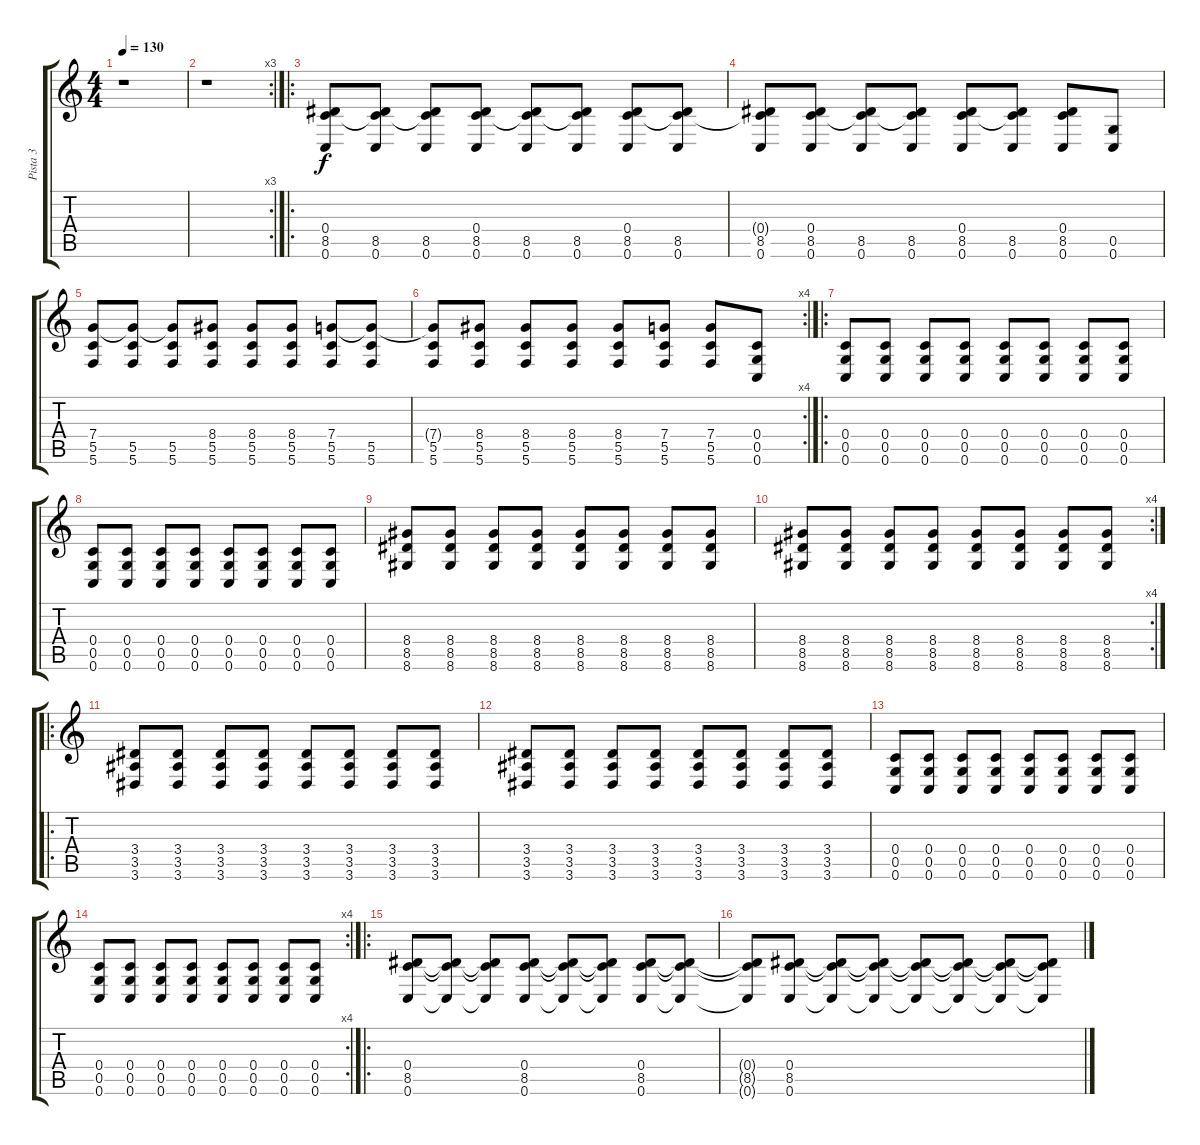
\track ("Pista 3" "Pista 3") {instrument distortionguitar}
\staff {score tabs}
\tuning (D4 A3 F3 C3 G2 C2) {hide}
\ts (4 4)
\tempo 130
\clef g2
\ks c
r.1{dy f} |
\rc 3
r.1 |
\ro
(0.4 8.5 0.6).8 (0.4{t} 8.5 0.6).8 (0.4{t} 8.5 0.6).8 (0.4 8.5 0.6).8 (0.4{t} 8.5 0.6).8 (0.4{t} 8.5 0.6).8 (0.4 8.5 0.6).8 (0.4{t} 8.5 0.6).8 |
(0.4{t} 8.5 0.6).8 (0.4 8.5 0.6).8 (0.4{t} 8.5 0.6).8 (0.4{t} 8.5 0.6).8 (0.4 8.5 0.6).8 (0.4{t} 8.5 0.6).8 (0.4 8.5 0.6).8 (0.5 0.6).8 |
(7.4 5.5 5.6).8 (7.4{t} 5.5 5.6).8 (7.4{t} 5.5 5.6).8 (8.4 5.5 5.6).8 (8.4 5.5 5.6).8 (8.4 5.5 5.6).8 (7.4 5.5 5.6).8 (7.4{t} 5.5 5.6).8 |
\rc 4
(7.4{t} 5.5 5.6).8 (8.4 5.5 5.6).8 (8.4 5.5 5.6).8 (8.4 5.5 5.6).8 (8.4 5.5 5.6).8 (7.4 5.5 5.6).8 (7.4 5.5 5.6).8 (0.4 0.5 0.6).8 |
\ro
(0.4 0.5 0.6).8 (0.4 0.5 0.6).8 (0.4 0.5 0.6).8 (0.4 0.5 0.6).8 (0.4 0.5 0.6).8 (0.4 0.5 0.6).8 (0.4 0.5 0.6).8 (0.4 0.5 0.6).8 |
(0.4 0.5 0.6).8 (0.4 0.5 0.6).8 (0.4 0.5 0.6).8 (0.4 0.5 0.6).8 (0.4 0.5 0.6).8 (0.4 0.5 0.6).8 (0.4 0.5 0.6).8 (0.4 0.5 0.6).8 |
(8.4 8.5 8.6).8 (8.4 8.5 8.6).8 (8.4 8.5 8.6).8 (8.4 8.5 8.6).8 (8.4 8.5 8.6).8 (8.4 8.5 8.6).8 (8.4 8.5 8.6).8 (8.4 8.5 8.6).8 |
\rc 4
(8.4 8.5 8.6).8 (8.4 8.5 8.6).8 (8.4 8.5 8.6).8 (8.4 8.5 8.6).8 (8.4 8.5 8.6).8 (8.4 8.5 8.6).8 (8.4 8.5 8.6).8 (8.4 8.5 8.6).8 |
\ro
(3.4 3.5 3.6).8 (3.4 3.5 3.6).8 (3.4 3.5 3.6).8 (3.4 3.5 3.6).8 (3.4 3.5 3.6).8 (3.4 3.5 3.6).8 (3.4 3.5 3.6).8 (3.4 3.5 3.6).8 |
(3.4 3.5 3.6).8 (3.4 3.5 3.6).8 (3.4 3.5 3.6).8 (3.4 3.5 3.6).8 (3.4 3.5 3.6).8 (3.4 3.5 3.6).8 (3.4 3.5 3.6).8 (3.4 3.5 3.6).8 |
(0.4 0.5 0.6).8 (0.4 0.5 0.6).8 (0.4 0.5 0.6).8 (0.4 0.5 0.6).8 (0.4 0.5 0.6).8 (0.4 0.5 0.6).8 (0.4 0.5 0.6).8 (0.4 0.5 0.6).8 |
\rc 4
(0.4 0.5 0.6).8 (0.4 0.5 0.6).8 (0.4 0.5 0.6).8 (0.4 0.5 0.6).8 (0.4 0.5 0.6).8 (0.4 0.5 0.6).8 (0.4 0.5 0.6).8 (0.4 0.5 0.6).8 |
\ro
(0.4 8.5 0.6).8 (0.4{t} 8.5{t} 0.6{t}).8 (0.4{t} 8.5{t} 0.6{t}).8 (0.4 8.5 0.6).8 (0.4{t} 8.5{t} 0.6{t}).8 (0.4{t} 8.5{t} 0.6{t}).8 (0.4 8.5 0.6).8 (0.4{t} 8.5{t} 0.6{t}).8 |
(0.4{t} 8.5{t} 0.6{t}).8 (0.4 8.5 0.6).8 (0.4{t} 8.5{t} 0.6{t}).8 (0.4{t} 8.5{t} 0.6{t}).8 (0.4{t} 8.5{t} 0.6{t}).8 (0.4{t} 8.5{t} 0.6{t}).8 (0.4{t} 8.5{t} 0.6{t}).8 (0.4{t} 8.5{t} 0.6{t}).8
